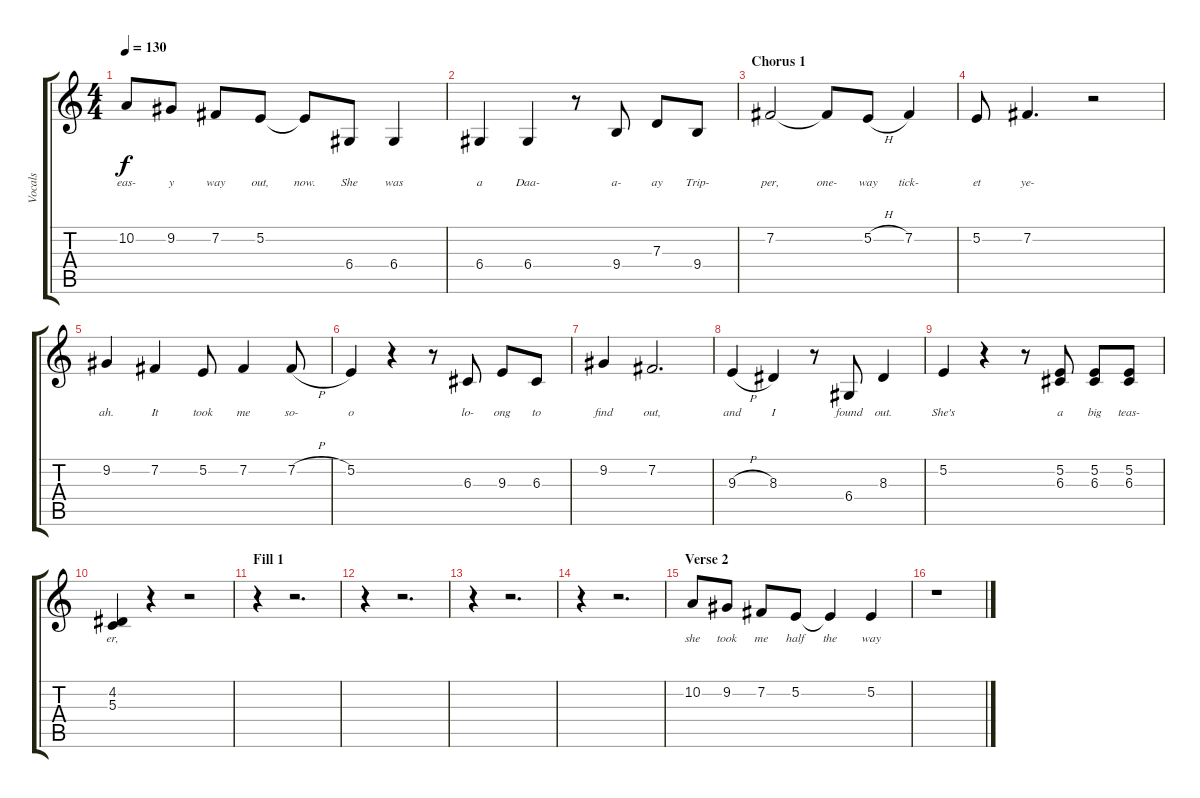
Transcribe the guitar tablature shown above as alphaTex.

\track ("Vocals" "Vocals") {instrument voiceoohs}
\staff {score tabs}
\tuning (E4 B3 G3 D3 A2 E2) {hide}
\ts (4 4)
\tempo 130
\clef g2
\ks c
10.2.8{lyrics (0 "eas-") lyrics (1 "") lyrics (2 "") lyrics (3 "") lyrics (4 "") dy f} 9.2.8{lyrics (0 "y") lyrics (1 "") lyrics (2 "") lyrics (3 "") lyrics (4 "")} 7.2.8{lyrics (0 "way") lyrics (1 "") lyrics (2 "") lyrics (3 "") lyrics (4 "")} 5.2.8{lyrics (0 "out,") lyrics (1 "") lyrics (2 "") lyrics (3 "") lyrics (4 "")} 5.2{t}.8{lyrics (0 "now.") lyrics (1 "") lyrics (2 "") lyrics (3 "") lyrics (4 "")} 6.4.8{lyrics (0 "She") lyrics (1 "") lyrics (2 "") lyrics (3 "") lyrics (4 "")} 6.4.4{lyrics (0 "was") lyrics (1 "") lyrics (2 "") lyrics (3 "") lyrics (4 "")} |
6.4.4{lyrics (0 "a") lyrics (1 "") lyrics (2 "") lyrics (3 "") lyrics (4 "")} 6.4.4{lyrics (0 "Daa-") lyrics (1 "") lyrics (2 "") lyrics (3 "") lyrics (4 "")} r.8 9.4.8{lyrics (0 "a-") lyrics (1 "") lyrics (2 "") lyrics (3 "") lyrics (4 "")} 7.3.8{lyrics (0 "ay") lyrics (1 "") lyrics (2 "") lyrics (3 "") lyrics (4 "")} 9.4.8{lyrics (0 "Trip-") lyrics (1 "") lyrics (2 "") lyrics (3 "") lyrics (4 "")} |
\section ("" "Chorus 1")
7.2.2{lyrics (0 "per,") lyrics (1 "") lyrics (2 "") lyrics (3 "") lyrics (4 "")} 7.2{t}.8{lyrics (0 "one-") lyrics (1 "") lyrics (2 "") lyrics (3 "") lyrics (4 "")} 5.2{h}.8{lyrics (0 "way") lyrics (1 "") lyrics (2 "") lyrics (3 "") lyrics (4 "")} 7.2.4{lyrics (0 "tick-") lyrics (1 "") lyrics (2 "") lyrics (3 "") lyrics (4 "")} |
5.2.8{lyrics (0 "et") lyrics (1 "") lyrics (2 "") lyrics (3 "") lyrics (4 "")} 7.2.4{d lyrics (0 "ye-") lyrics (1 "") lyrics (2 "") lyrics (3 "") lyrics (4 "")} r.2 |
9.2.4{lyrics (0 "ah.") lyrics (1 "") lyrics (2 "") lyrics (3 "") lyrics (4 "")} 7.2.4{lyrics (0 "It") lyrics (1 "") lyrics (2 "") lyrics (3 "") lyrics (4 "")} 5.2.8{lyrics (0 "took") lyrics (1 "") lyrics (2 "") lyrics (3 "") lyrics (4 "")} 7.2.4{lyrics (0 "me") lyrics (1 "") lyrics (2 "") lyrics (3 "") lyrics (4 "")} 7.2{h}.8{lyrics (0 "so-") lyrics (1 "") lyrics (2 "") lyrics (3 "") lyrics (4 "")} |
5.2.4{lyrics (0 "o") lyrics (1 "") lyrics (2 "") lyrics (3 "") lyrics (4 "")} r.4 r.8 6.3.8{lyrics (0 "lo-") lyrics (1 "") lyrics (2 "") lyrics (3 "") lyrics (4 "")} 9.3.8{lyrics (0 "ong") lyrics (1 "") lyrics (2 "") lyrics (3 "") lyrics (4 "")} 6.3.8{lyrics (0 "to") lyrics (1 "") lyrics (2 "") lyrics (3 "") lyrics (4 "")} |
9.2.4{lyrics (0 "find") lyrics (1 "") lyrics (2 "") lyrics (3 "") lyrics (4 "")} 7.2.2{d lyrics (0 "out,") lyrics (1 "") lyrics (2 "") lyrics (3 "") lyrics (4 "")} |
9.3{h}.4{lyrics (0 "and") lyrics (1 "") lyrics (2 "") lyrics (3 "") lyrics (4 "")} 8.3.4{lyrics (0 "I") lyrics (1 "") lyrics (2 "") lyrics (3 "") lyrics (4 "")} r.8 6.4.8{lyrics (0 "found") lyrics (1 "") lyrics (2 "") lyrics (3 "") lyrics (4 "")} 8.3.4{lyrics (0 "out.") lyrics (1 "") lyrics (2 "") lyrics (3 "") lyrics (4 "")} |
5.2.4{lyrics (0 "She's") lyrics (1 "") lyrics (2 "") lyrics (3 "") lyrics (4 "")} r.4 r.8 (5.2 6.3).8{lyrics (0 "a") lyrics (1 "") lyrics (2 "") lyrics (3 "") lyrics (4 "")} (5.2 6.3).8{lyrics (0 "big") lyrics (1 "") lyrics (2 "") lyrics (3 "") lyrics (4 "")} (5.2 6.3).8{lyrics (0 "teas-") lyrics (1 "") lyrics (2 "") lyrics (3 "") lyrics (4 "")} |
(4.2 5.3).4{lyrics (0 "er,") lyrics (1 "") lyrics (2 "") lyrics (3 "") lyrics (4 "")} r.4 r.2 |
\section ("" "Fill 1")
r.4 r.2{d} |
r.4 r.2{d} |
r.4 r.2{d} |
r.4 r.2{d} |
\section ("" "Verse 2")
10.2.8{lyrics (0 "she") lyrics (1 "") lyrics (2 "") lyrics (3 "") lyrics (4 "")} 9.2.8{lyrics (0 "took") lyrics (1 "") lyrics (2 "") lyrics (3 "") lyrics (4 "")} 7.2.8{lyrics (0 "me") lyrics (1 "") lyrics (2 "") lyrics (3 "") lyrics (4 "")} 5.2.8{lyrics (0 "half") lyrics (1 "") lyrics (2 "") lyrics (3 "") lyrics (4 "")} 5.2{t}.4{lyrics (0 "the") lyrics (1 "") lyrics (2 "") lyrics (3 "") lyrics (4 "")} 5.2.4{lyrics (0 "way") lyrics (1 "") lyrics (2 "") lyrics (3 "") lyrics (4 "")} |
r.1
